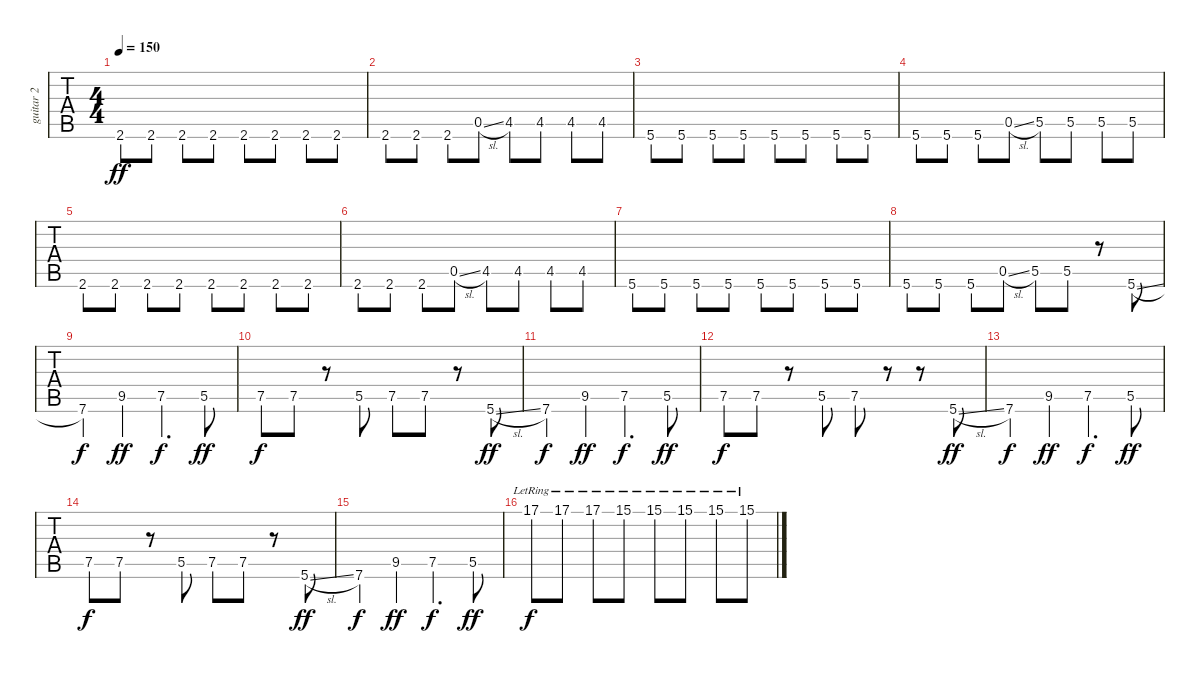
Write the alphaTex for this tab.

\track ("guitar 2" "guitar 2") {instrument distortionguitar}
\staff {tabs}
\tuning (E4 B3 G3 D3 A2 E2) {hide}
\ts (4 4)
\tempo 150
\clef g2
\ks c
2.6.8{dy ff} 2.6.8 2.6.8 2.6.8 2.6.8 2.6.8 2.6.8 2.6.8 |
2.6.8 2.6.8 2.6.8 0.5{sl}.8 4.5.8 4.5.8 4.5.8 4.5.8 |
5.6.8 5.6.8 5.6.8 5.6.8 5.6.8 5.6.8 5.6.8 5.6.8 |
5.6.8 5.6.8 5.6.8 0.5{sl}.8 5.5.8 5.5.8 5.5.8 5.5.8 |
2.6.8 2.6.8 2.6.8 2.6.8 2.6.8 2.6.8 2.6.8 2.6.8 |
2.6.8 2.6.8 2.6.8 0.5{sl}.8 4.5.8 4.5.8 4.5.8 4.5.8 |
5.6.8 5.6.8 5.6.8 5.6.8 5.6.8 5.6.8 5.6.8 5.6.8 |
5.6.8 5.6.8 5.6.8 0.5{sl}.8 5.5.8 5.5.8 r.8 5.6{sl}.8 |
7.6.4{dy f} 9.5.4{dy ff} 7.5.4{d dy f} 5.5.8{dy ff} |
7.5.8{dy f} 7.5.8 r.8 5.5.8 7.5.8 7.5.8 r.8 5.6{sl}.8{dy ff} |
7.6.4{dy f} 9.5.4{dy ff} 7.5.4{d dy f} 5.5.8{dy ff} |
7.5.8{dy f} 7.5.8 r.8 5.5.8 7.5.8 r.8 r.8 5.6{sl}.8{dy ff} |
7.6.4{dy f} 9.5.4{dy ff} 7.5.4{d dy f} 5.5.8{dy ff} |
7.5.8{dy f} 7.5.8 r.8 5.5.8 7.5.8 7.5.8 r.8 5.6{sl}.8{dy ff} |
7.6.4{dy f} 9.5.4{dy ff} 7.5.4{d dy f} 5.5.8{dy ff} |
17.1{lr}.8{dy f} 17.1{lr}.8 17.1{lr}.8 15.1{lr}.8 15.1{lr}.8 15.1{lr}.8 15.1{lr}.8 15.1{lr}.8
